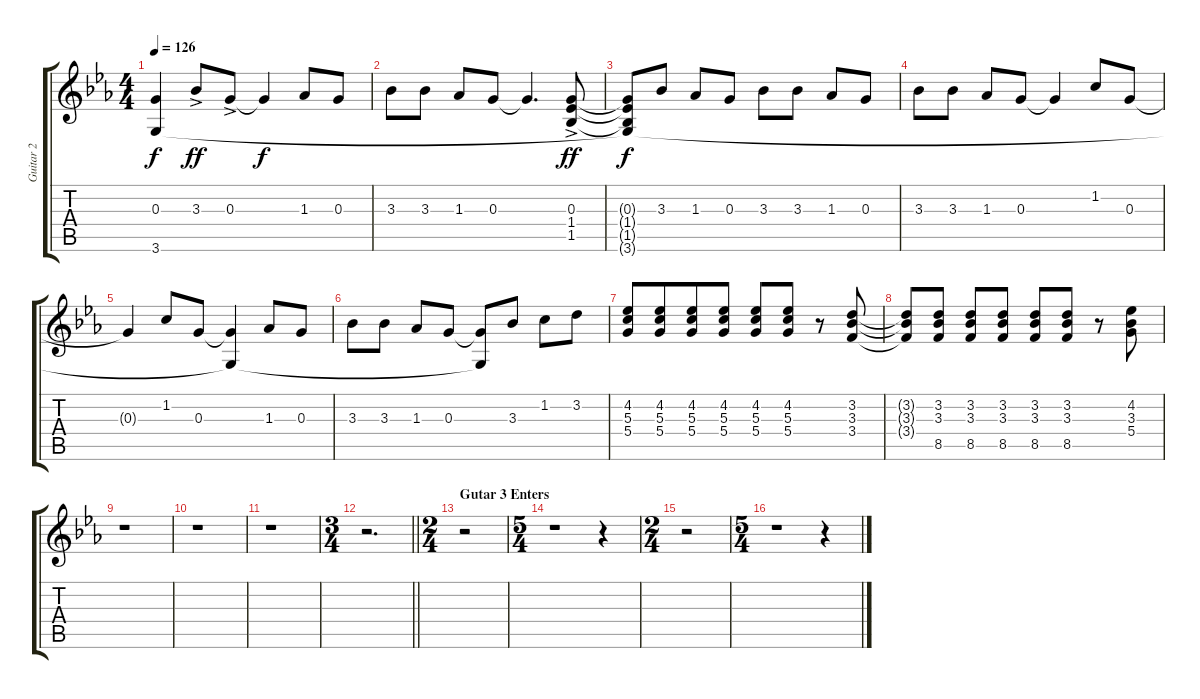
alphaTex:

\track ("Guitar 2" "Guitar 2") {instrument distortionguitar}
\staff {score tabs}
\tuning (E4 B3 G3 D3 A2 E2) {hide}
\ts (4 4)
\tempo 126
\clef g2
\ks eb
(0.3{t} 3.6).4{dy f} 3.3{ac}.8{dy ff} 0.3{ac}.8 0.3{t}.4{dy f} 1.3.8 0.3.8 |
3.3.8 3.3.8 1.3.8 0.3.8 0.3{t}.4{d} (0.3{ac} 1.4{ac} 1.5{ac}).8{dy ff} |
(0.3{t} 1.4{t} 1.5{t} 3.6{t}).8{dy f} 3.3.8 1.3.8 0.3.8 3.3.8 3.3.8 1.3.8 0.3.8 |
3.3.8 3.3.8 1.3.8 0.3.8 0.3{t}.4 1.2.8 0.3.8 |
0.3{t}.4 1.2.8 0.3.8 (0.3{t} 3.6{t}).4 1.3.8 0.3.8 |
3.3.8 3.3.8 1.3.8 0.3.8 (0.3{t} 3.6{t}).8 3.3.8 1.2.8 3.2.8 |
(4.2 5.3 5.4).8{beam Up} (4.2 5.3 5.4).8{beam Up beam merge} (4.2 5.3 5.4).8{beam Up} (4.2 5.3 5.4).8{beam Up} (4.2 5.3 5.4).8{beam Up} (4.2 5.3 5.4).8{beam Up} r.8 (3.2 3.3 3.4).8{beam Up} |
(3.2{t} 3.3{t} 3.4{t}).8{beam Up} (3.2 3.3 8.5).8{beam Up} (3.2 3.3 8.5).8{beam Up} (3.2 3.3 8.5).8{beam Up} (3.2 3.3 8.5).8{beam Up} (3.2 3.3 8.5).8{beam Up} r.8 (4.2 3.3 5.4).8 |
r.1 |
r.1 |
r.1 |
\ts (3 4)
\barLineRight lightlight
r.2{d} |
\ts (2 4)
\section ("" "Gutar 3 Enters")
r.2 |
\ts (5 4)
r.1 r.4 |
\ts (2 4)
r.2 |
\ts (5 4)
r.1 r.4
